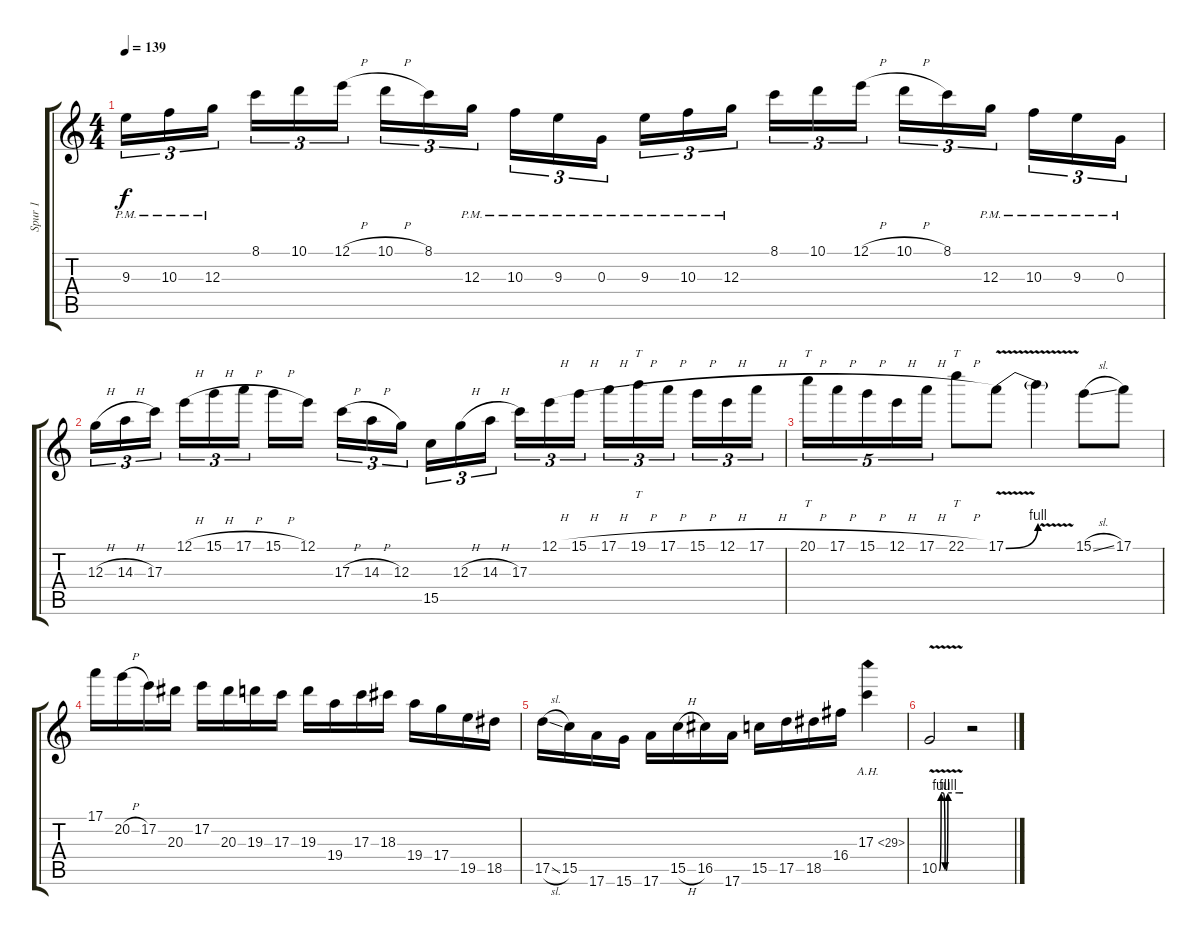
\track ("Spur 1" "Spur 1") {instrument overdrivenguitar}
\staff {score tabs}
\tuning (E4 B3 G3 D3 A2 E2) {hide}
\ts (4 4)
\tempo 139
\clef g2
\ks c
9.3{pm}.16{tu (3 2) dy f} 10.3{pm}.16{tu (3 2)} 12.3{pm}.16{tu (3 2) beam splitsecondary} 8.1.16{tu (3 2)} 10.1.16{tu (3 2)} 12.1{h}.16{tu (3 2)} 10.1{h}.16{tu (3 2)} 8.1.16{tu (3 2)} 12.3{pm}.16{tu (3 2) beam splitsecondary} 10.3{pm}.16{tu (3 2)} 9.3{pm}.16{tu (3 2)} 0.3{pm}.16{tu (3 2)} 9.3{pm}.16{tu (3 2)} 10.3{pm}.16{tu (3 2)} 12.3{pm}.16{tu (3 2) beam splitsecondary} 8.1.16{tu (3 2)} 10.1.16{tu (3 2)} 12.1{h}.16{tu (3 2)} 10.1{h}.16{tu (3 2)} 8.1.16{tu (3 2)} 12.3{pm}.16{tu (3 2) beam splitsecondary} 10.3{pm}.16{tu (3 2)} 9.3{pm}.16{tu (3 2)} 0.3{pm}.16{tu (3 2)} |
12.3{h}.16{tu (3 2)} 14.3{h}.16{tu (3 2)} 17.3.16{tu (3 2) beam splitsecondary} 12.1{h}.16{tu (3 2)} 15.1{h}.16{tu (3 2)} 17.1{h}.16{tu (3 2)} 15.1{h}.16 12.1.16{beam splitsecondary} 17.3{h}.16{tu (3 2)} 14.3{h}.16{tu (3 2)} 12.3.16{tu (3 2)} 15.5.16{tu (3 2)} 12.3{h}.16{tu (3 2)} 14.3{h}.16{tu (3 2) beam splitsecondary} 17.3.16{tu (3 2)} 12.1{h}.16{tu (3 2)} 15.1{h}.16{tu (3 2)} 17.1{h}.16{tu (3 2)} 19.1{h}.16{tt tu (3 2)} 17.1{h}.16{tu (3 2) beam splitsecondary} 15.1{h}.16{tu (3 2)} 12.1{h}.16{tu (3 2)} 17.1{h}.16{tu (3 2)} |
20.1{h}.16{tt tu (5 4)} 17.1{h}.16{tu (5 4)} 15.1{h}.16{tu (5 4)} 12.1{h}.16{tu (5 4)} 17.1{h}.16{tu (5 4)} 22.1{h}.8{tt} 17.1{be (bend 0 0 60 4) v}.8 17.1{v t}.4 15.1{sl}.8 17.1.8 |
17.1.16 20.2{h}.16 17.2.16 20.3.16 17.2.16 20.3.16 19.3.16 17.3.16 19.3.16 19.4.16 17.3.16 18.3.16 19.4.16 17.4.16 19.5.16 18.5.16 |
17.5{sl}.16 15.5.16 17.6.16 15.6.16 17.6.16 15.5{h}.16 16.5.16 17.6.16 15.5.16 17.5.16 18.5.16 16.4.16 17.3{ah 12}.4 |
10.5{be (custom 0 0 5 4 10 4 15 0 17 0 22 4 50 4 60 4) v}.2 r.2
